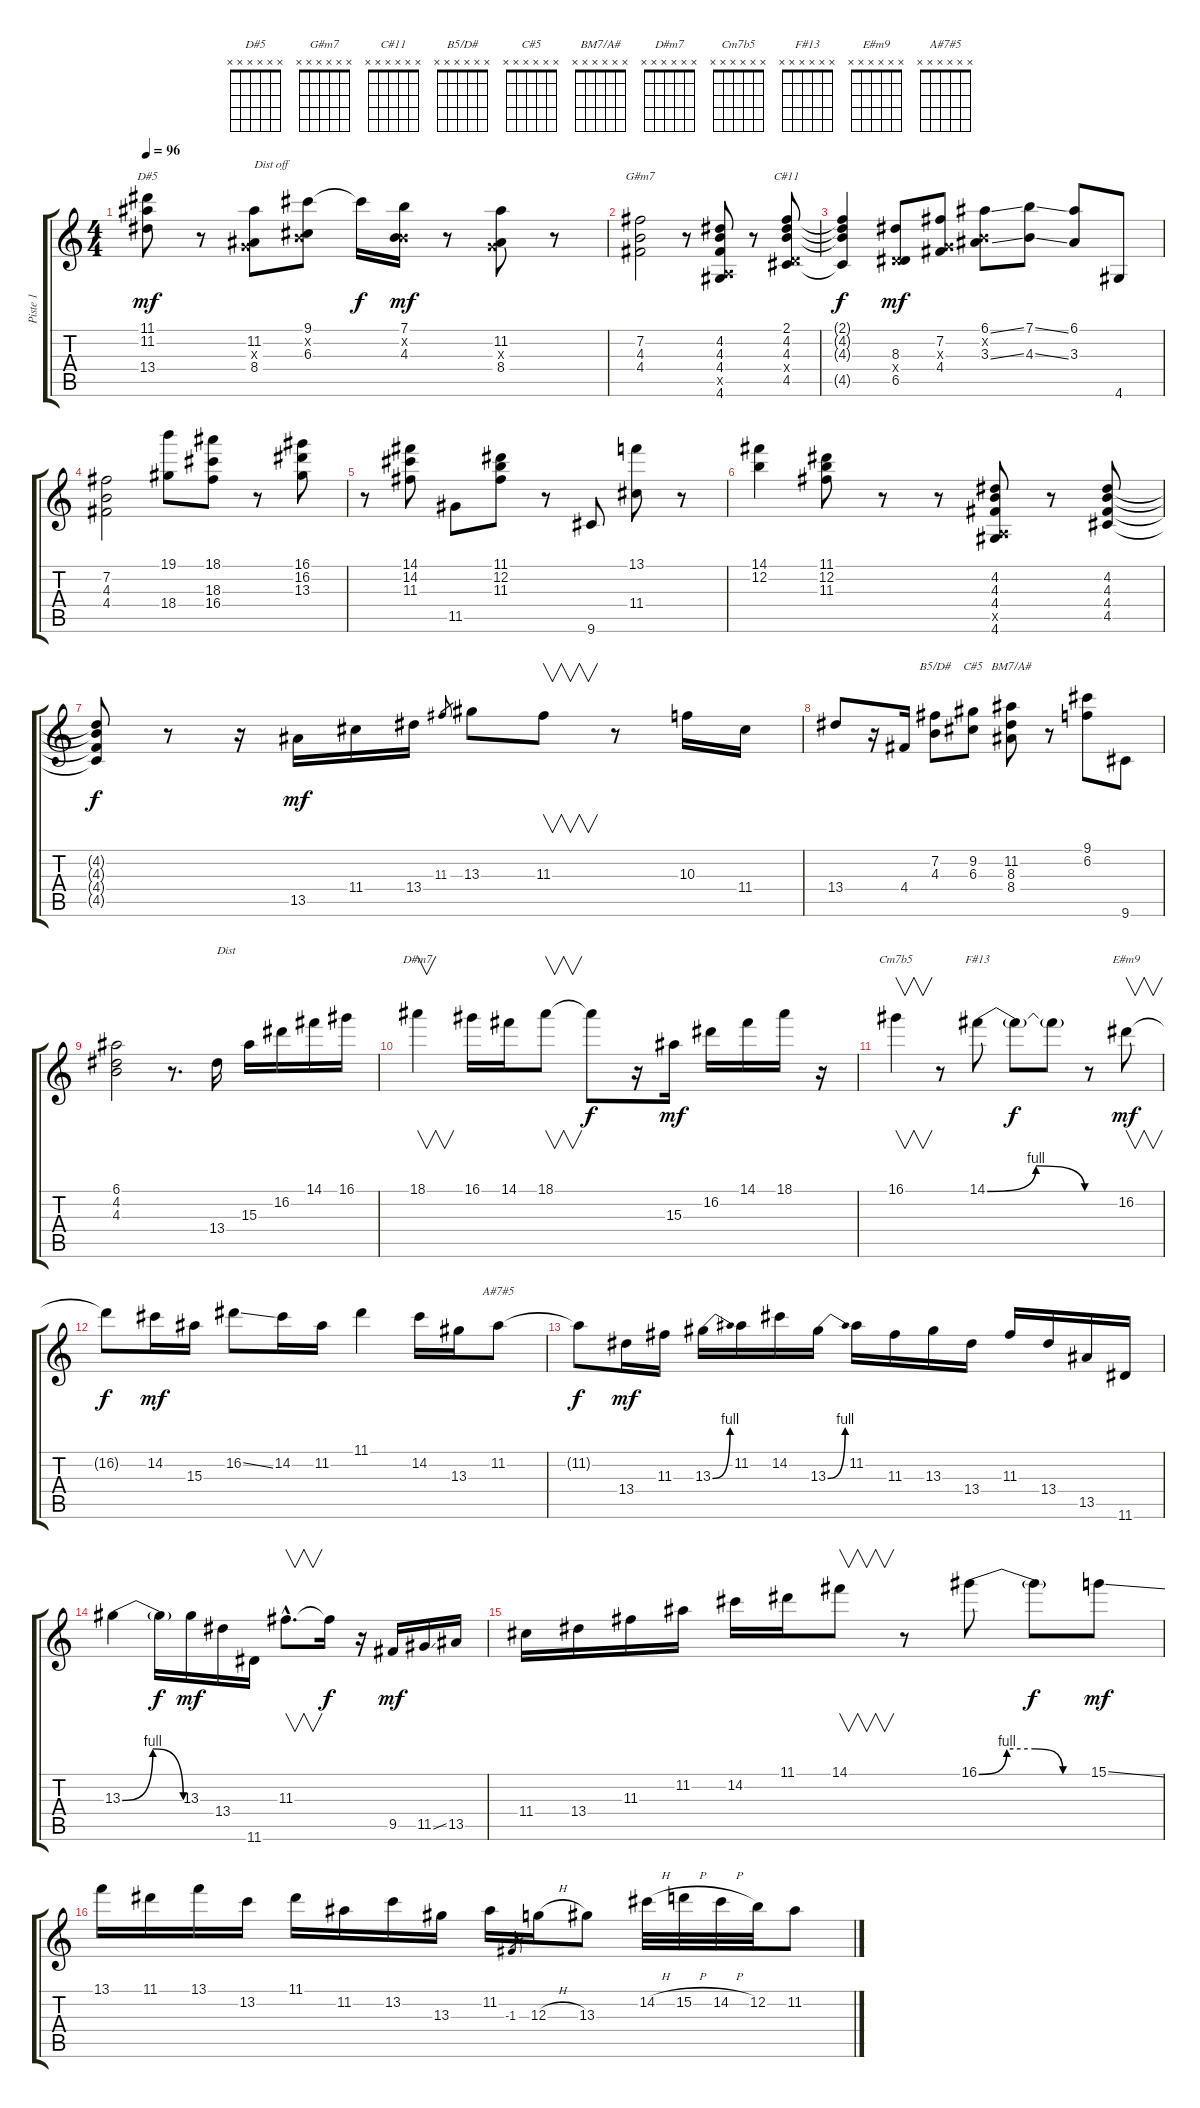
\track ("Piste 1" "Piste 1") {instrument electricguitarjazz}
\staff {score tabs}
\tuning (E4 B3 G3 D3 A2 E2) {hide}
\chord ("D#5" x x x x x x) {firstfret 0}
\chord ("G#m7" x x x x x x) {firstfret 0}
\chord ("C#11" x x x x x x) {firstfret 0}
\chord ("B5/D#" x x x x x x) {firstfret 0}
\chord ("C#5" x x x x x x) {firstfret 0}
\chord ("BM7/A#" x x x x x x) {firstfret 0}
\chord ("D#m7" x x x x x x) {firstfret 0}
\chord ("Cm7b5" x x x x x x) {firstfret 0}
\chord ("F#13" x x x x x x) {firstfret 0}
\chord ("E#m9" x x x x x x) {firstfret 0}
\chord ("A#7#5" x x x x x x) {firstfret 0}
\ts (4 4)
\tempo 96
\clef g2
\ks c
(11.1 11.2 13.4).8{ch "D#5" dy mf} r.8 (11.2 0.3{x} 8.4).8{txt "Dist off" instrument electricguitarjazz} (9.1 0.2{x} 6.3).8 9.1{t}.16{dy f} (7.1 0.2{x} 4.3).16{dy mf} r.8 (11.2 0.3{x} 8.4).8 r.8 |
(7.2 4.3 4.4).2{ch "G#m7"} r.8 (4.2 4.3 4.4 0.5{x} 4.6).8 r.8 (2.1 4.2 4.3 0.4{x} 4.5).8{ch "C#11"} |
(2.1{t} 4.2{t} 4.3{t} 4.5{t}).4{dy f} (8.3 0.4{x} 6.5).8{dy mf} (7.2 0.3{x} 4.4).8 (6.1{ss} 0.2{x} 3.3{ss}).8 (7.1{ss} 4.3{ss}).8 (6.1 3.3).8 4.6.8 |
(7.2 4.3 4.4).2 (19.1 18.4).8 (18.1 18.3 16.4).8 r.8 (16.1 16.2 13.3).8 |
r.8 (14.1 14.2 11.3).8 11.5.8 (11.1 12.2 11.3).8 r.8 9.6.8 (13.1 11.4).8 r.8 |
(14.1 12.2).4 (11.1 12.2 11.3).8 r.8 r.8 (4.2 4.3 4.4 0.5{x} 4.6).8 r.8 (4.2 4.3 4.4 4.5).8 |
(4.2{t} 4.3{t} 4.4{t} 4.5{t}).8{dy f} r.8 r.16 13.5.16{dy mf} 11.4.16 13.4.16 11.3.8{gr} 13.3.8 11.3.8{v} r.8 10.3.16 11.4.16 |
13.4.8 r.16 4.4.16 (7.2 4.3).8{ch "B5/D#"} (9.2 6.3).8{ch "C#5"} (11.2 8.3 8.4).8{ch "BM7/A#"} r.8 (9.1 6.2).8 9.6.8 |
(6.1 4.2 4.3).2 r.8{d} 13.4.16{txt "Dist" instrument distortionguitar} 15.3.16 16.2.16 14.1.16 16.1.16 |
18.1.4{v ch "D#m7"} 16.1.16 14.1.16 18.1.8{v} 18.1{t}.8{dy f} r.16 15.3.16{dy mf} 16.2.16 14.1.16 18.1.16 r.16 |
16.1.4{v ch "Cm7b5"} r.8 14.1{be (bendrelease 0 0 15 4 36 4 60 0)}.8{ch "F#13"} 14.1{t}.8{dy f} 14.1{t}.8 r.8 16.2.8{v ch "E#m9" dy mf} |
16.2{t}.8{dy f} 14.2.16{dy mf} 15.3.16 16.2{ss}.8 14.2.16 11.2.16 11.1.4 14.2.16 13.3.16 11.2.8{ch "A#7#5"} |
11.2{t}.8{dy f} 13.4.16{dy mf} 11.3.16 13.3{be (bend 0 0 60 4)}.16 11.2.16 14.2.16 13.3{be (bend 0 0 60 4)}.16 11.2.16 11.3.16 13.3.16 13.4.16 11.3.16 13.4.16 13.5.16 11.6.16 |
13.3{be (bendrelease 0 0 15 4 40 4 60 0)}.4 13.3{t}.16{dy f} 13.3.16{dy mf} 13.4.16 11.6.16 11.3{hac}.8{v d} 11.3{t}.16{dy f} r.16 9.5.16{dy mf} 11.5{ss}.16 13.5.16 |
11.4.16 13.4.16 11.3.16 11.2.16 14.2.16 11.1.16 14.1.8{v} r.8 16.1{be (custom 0 0 15 4 30 4 45 0 60 0)}.8 16.1{t}.8{dy f} 15.1{ss}.8{dy mf} |
13.1.16 11.1.16 13.1.16 13.2.16 11.1.16 11.2.16 13.2.16 13.3.16 11.2.16 -1.3.8{gr} 12.3{h}.16 13.3.8 14.2{h}.32 15.2{h}.32 14.2{h}.32 12.2.32 11.2.8
